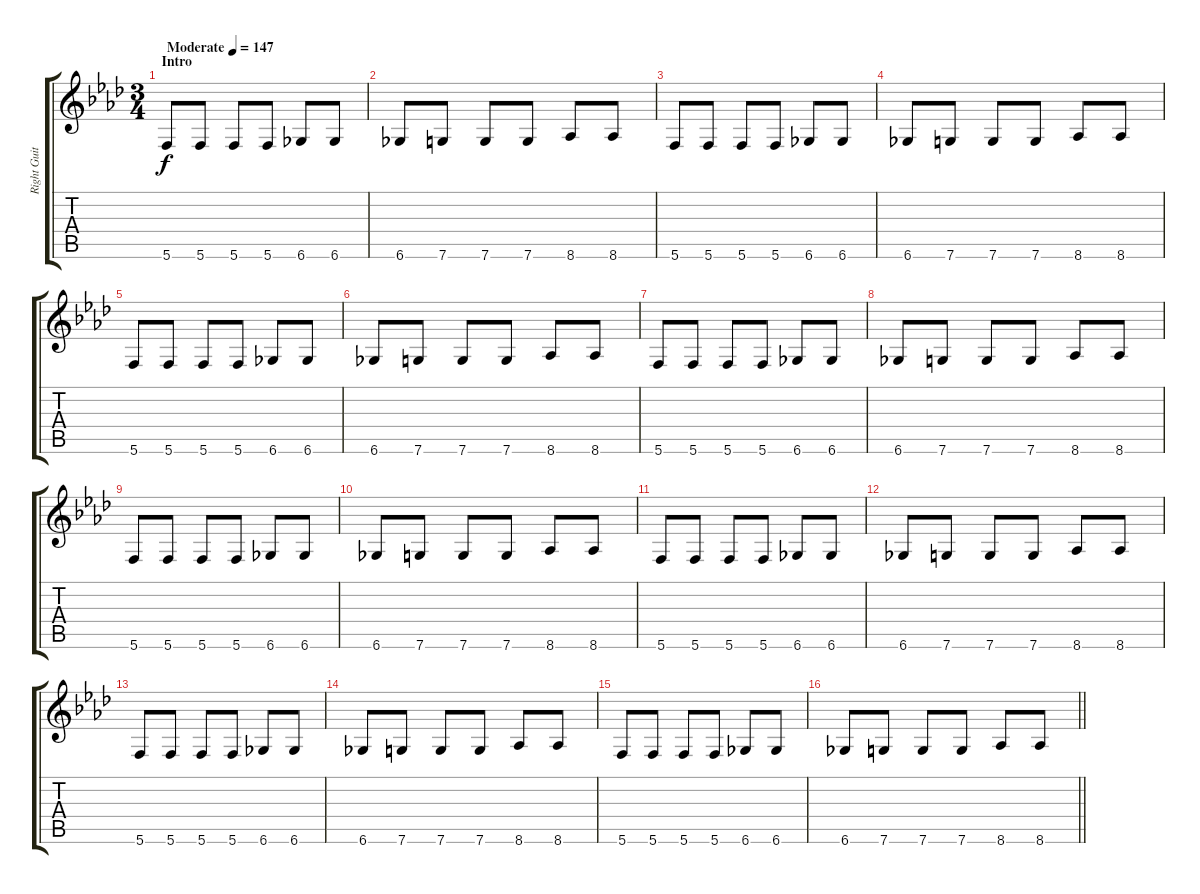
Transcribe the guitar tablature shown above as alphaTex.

\track ("Right Guitar" "Right Guit") {instrument distortionguitar}
\staff {score tabs}
\tuning (D4 A3 F3 C3 G2 C2) {hide}
\ts (3 4)
\section ("" "Intro")
\tempo (147 "Moderate")
\clef g2
\ks ab
5.6.8{dy f instrument distortionguitar} 5.6.8 5.6.8 5.6.8 6.6.8 6.6.8 |
6.6.8 7.6.8 7.6.8 7.6.8 8.6.8 8.6.8 |
5.6.8 5.6.8 5.6.8 5.6.8 6.6.8 6.6.8 |
6.6.8 7.6.8 7.6.8 7.6.8 8.6.8 8.6.8 |
5.6.8 5.6.8 5.6.8 5.6.8 6.6.8 6.6.8 |
6.6.8 7.6.8 7.6.8 7.6.8 8.6.8 8.6.8 |
5.6.8 5.6.8 5.6.8 5.6.8 6.6.8 6.6.8 |
6.6.8 7.6.8 7.6.8 7.6.8 8.6.8 8.6.8 |
5.6.8 5.6.8 5.6.8 5.6.8 6.6.8 6.6.8 |
6.6.8 7.6.8 7.6.8 7.6.8 8.6.8 8.6.8 |
5.6.8 5.6.8 5.6.8 5.6.8 6.6.8 6.6.8 |
6.6.8 7.6.8 7.6.8 7.6.8 8.6.8 8.6.8 |
5.6.8 5.6.8 5.6.8 5.6.8 6.6.8 6.6.8 |
6.6.8 7.6.8 7.6.8 7.6.8 8.6.8 8.6.8 |
5.6.8 5.6.8 5.6.8 5.6.8 6.6.8 6.6.8 |
\barLineRight lightlight
6.6.8 7.6.8 7.6.8 7.6.8 8.6.8 8.6.8
